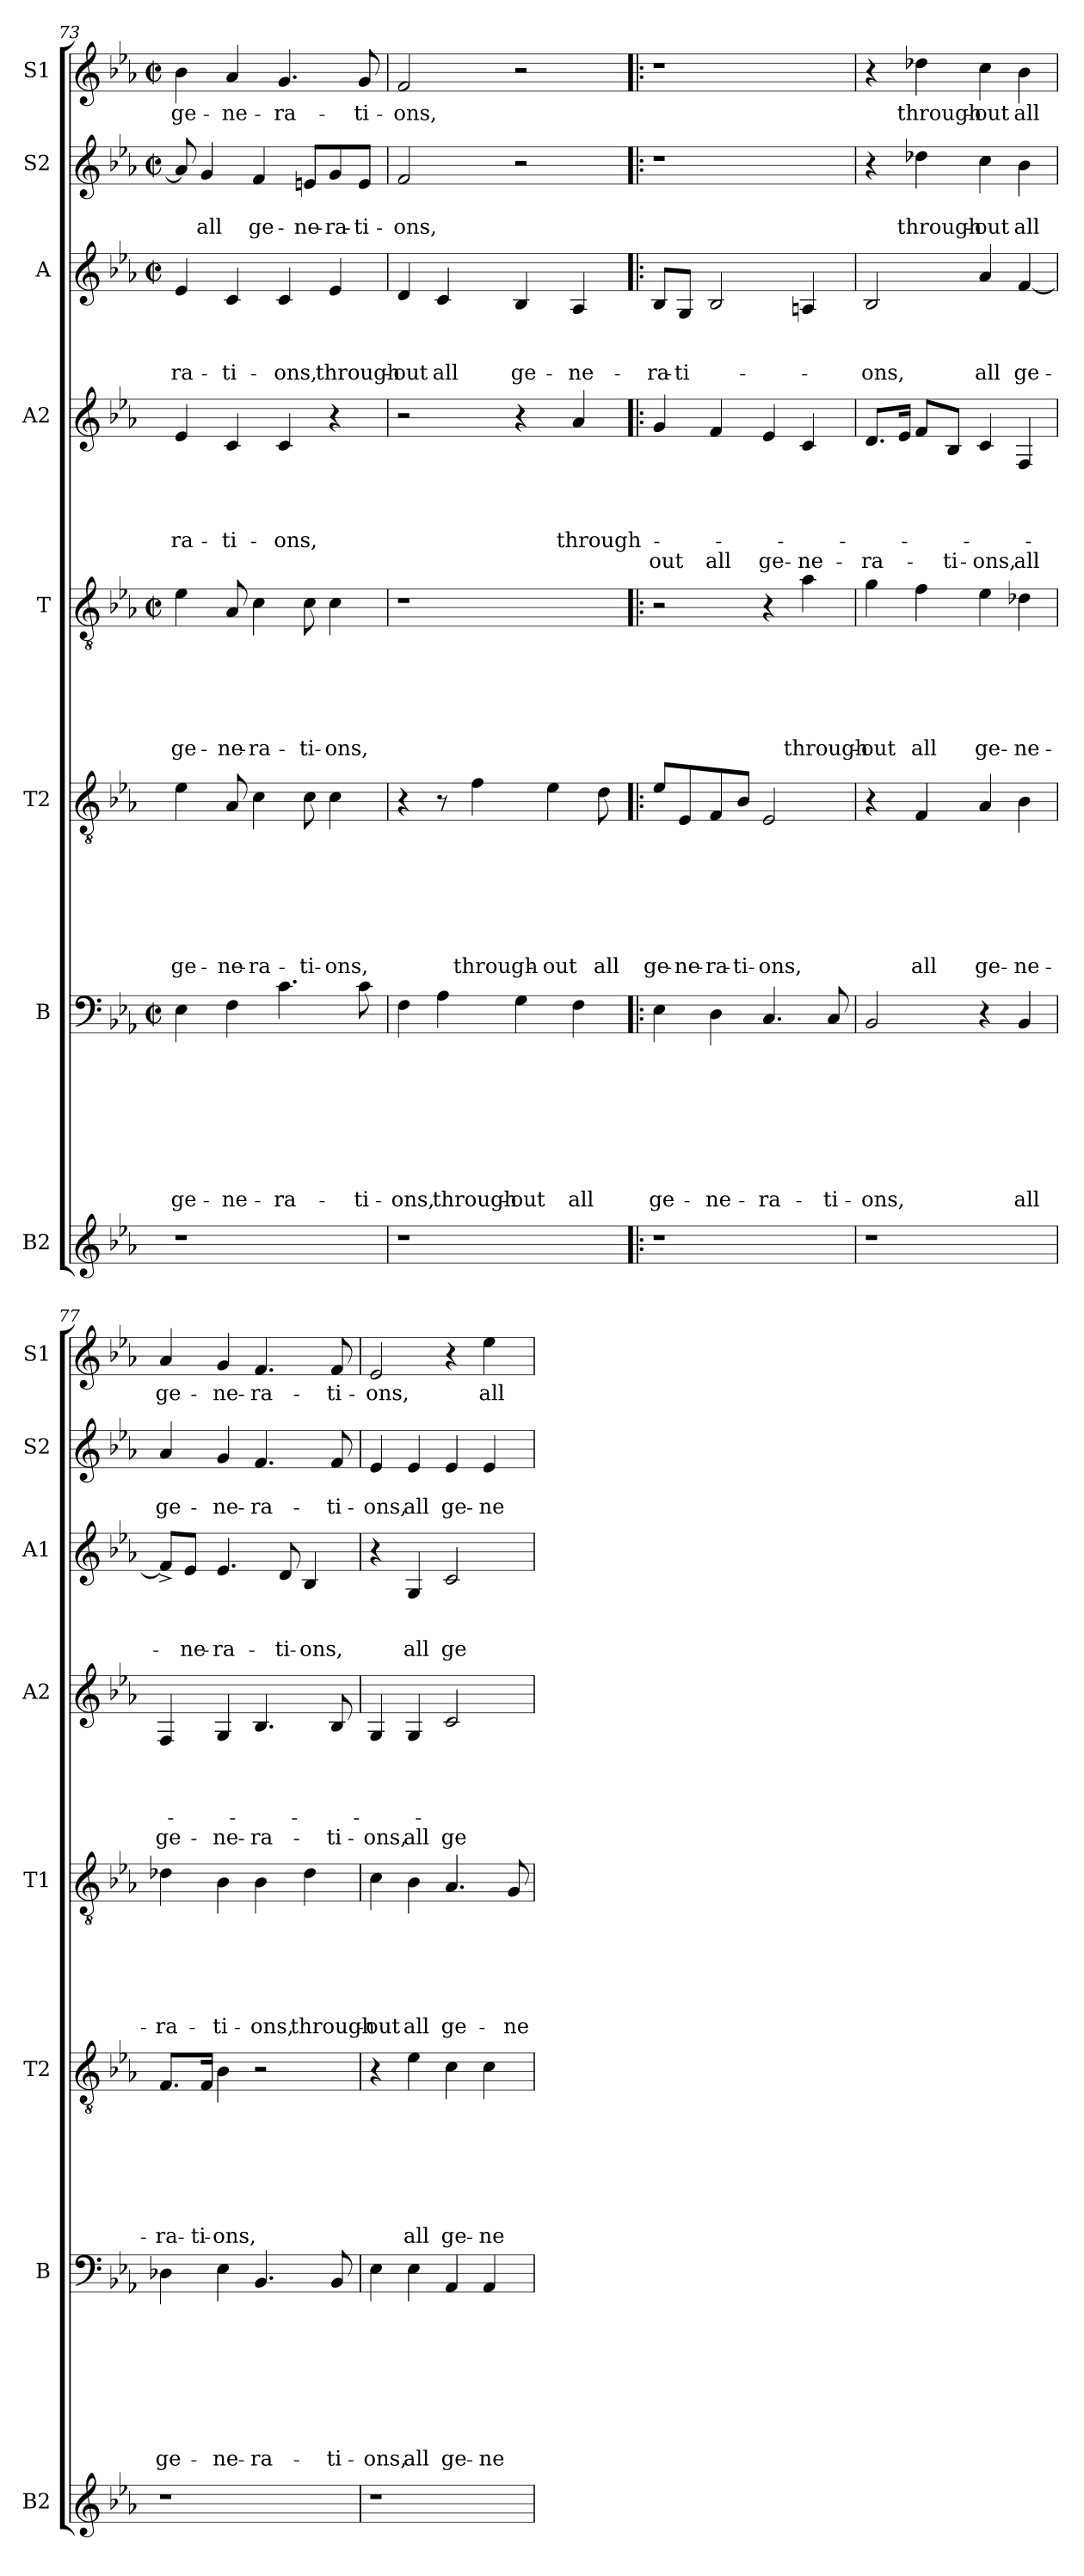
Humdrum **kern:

**kern	**kern	**text	**text	**text	**text	**text	**text	**text	**text	**kern	**text	**text	**text	**text	**text	**text	**text	**kern	**text	**text	**text	**text	**text	**text	**kern	**text	**text	**text	**text	**text	**kern	**text	**text	**text	**kern	**text	**text	**kern	**text
*part8	*part7	*part7	*part7	*part7	*part7	*part7	*part7	*part7	*part7	*part6	*part6	*part6	*part6	*part6	*part6	*part6	*part6	*part5	*part5	*part5	*part5	*part5	*part5	*part5	*part4	*part4	*part4	*part4	*part4	*part4	*part3	*part3	*part3	*part3	*part2	*part2	*part2	*part1	*part1
*staff8	*staff7	*staff7	*staff7	*staff7	*staff7	*staff7	*staff7	*staff7	*staff7	*staff6	*staff6	*staff6	*staff6	*staff6	*staff6	*staff6	*staff6	*staff5	*staff5	*staff5	*staff5	*staff5	*staff5	*staff5	*staff4	*staff4	*staff4	*staff4	*staff4	*staff4	*staff3	*staff3	*staff3	*staff3	*staff2	*staff2	*staff2	*staff1	*staff1
*I"B2	*I"B	*	*	*	*	*	*	*	*	*I"T2	*	*	*	*	*	*	*	*I"T	*	*	*	*	*	*	*I"A2	*	*	*	*	*	*I"A	*	*	*	*I"S2	*	*	*I"S1	*
*I'B2	*I'B	*	*	*	*	*	*	*	*	*I'T2	*	*	*	*	*	*	*	*I'T1	*	*	*	*	*	*	*I'A2	*	*	*	*	*	*I'A1	*	*	*	*I'S2	*	*	*I'S1	*
*clefG2	*clefF4	*	*	*	*	*	*	*	*	*clefGv2	*	*	*	*	*	*	*	*clefGv2	*	*	*	*	*	*	*clefG2	*	*	*	*	*	*clefG2	*	*	*	*clefG2	*	*	*clefG2	*
*k[b-e-a-]	*k[b-e-a-]	*	*	*	*	*	*	*	*	*k[b-e-a-]	*	*	*	*	*	*	*	*k[b-e-a-]	*	*	*	*	*	*	*k[b-e-a-]	*	*	*	*	*	*k[b-e-a-]	*	*	*	*k[b-e-a-]	*	*	*k[b-e-a-]	*
*E-:	*E-:	*	*	*	*	*	*	*	*	*E-:	*	*	*	*	*	*	*	*E-:	*	*	*	*	*	*	*E-:	*	*	*	*	*	*E-:	*	*	*	*E-:	*	*	*E-:	*
*	*M2/2	*	*	*	*	*	*	*	*	*	*	*	*	*	*	*	*	*M2/2	*	*	*	*	*	*	*	*	*	*	*	*	*M2/2	*	*	*	*M2/2	*	*	*M2/2	*
*	*met(c|)	*	*	*	*	*	*	*	*	*	*	*	*	*	*	*	*	*met(c|)	*	*	*	*	*	*	*	*	*	*	*	*	*met(c|)	*	*	*	*met(c|)	*	*	*met(c|)	*
=73	=73	=73	=73	=73	=73	=73	=73	=73	=73	=73	=73	=73	=73	=73	=73	=73	=73	=73	=73	=73	=73	=73	=73	=73	=73	=73	=73	=73	=73	=73	=73	=73	=73	=73	=73	=73	=73	=73	=73
!	!	!	!	!	!	!	!	!	!LO:LY:b	!	!	!	!	!	!	!	!LO:LY:b	!	!	!	!	!	!	!LO:LY:b	!	!	!	!	!LO:LY:b	!	!	!	!	!LO:LY:b	!	!	!	!	!LO:LY:b
1r	4E-\	.	.	.	.	.	.	.	ge-	4e-\	.	.	.	.	.	.	ge-	4e-\	.	.	.	.	.	ge-	4e-/	.	.	.	-ra-	.	4e-/	.	.	-ra-	8a-/]	.	.	4b-\	ge-
!	!	!	!	!	!	!	!	!	!	!	!	!	!	!	!	!	!	!	!	!	!	!	!	!	!	!	!	!	!	!	!	!	!	!	!	!	!LO:LY:b	!	!
.	.	.	.	.	.	.	.	.	.	.	.	.	.	.	.	.	.	.	.	.	.	.	.	.	.	.	.	.	.	.	.	.	.	.	4g/	.	all	.	.
!	!	!	!	!	!	!	!	!	!LO:LY:b	!	!	!	!	!	!	!	!LO:LY:b	!	!	!	!	!	!	!LO:LY:b	!	!	!	!	!LO:LY:b	!	!	!	!	!LO:LY:b	!	!	!	!	!LO:LY:b
.	4F\	.	.	.	.	.	.	.	-ne-	8A-/	.	.	.	.	.	.	-ne-	8A-/	.	.	.	.	.	-ne-	4c/	.	.	.	-ti-	.	4c/	.	.	-ti-	.	.	.	4a-/	-ne-
!	!	!	!	!	!	!	!	!	!	!	!	!	!	!	!	!	!LO:LY:b:rj	!	!	!	!	!	!	!LO:LY:b:rj	!	!	!	!	!	!	!	!	!	!	!	!	!LO:LY:b	!	!
.	.	.	.	.	.	.	.	.	.	4c\	.	.	.	.	.	.	-ra-	4c\	.	.	.	.	.	-ra-	.	.	.	.	.	.	.	.	.	.	4f/	.	ge-	.	.
!	!	!	!	!	!	!	!	!	!LO:LY:b	!	!	!	!	!	!	!	!	!	!	!	!	!	!	!	!	!	!	!	!LO:LY:b	!	!	!	!	!LO:LY:b	!	!	!	!	!LO:LY:b
.	4.c\	.	.	.	.	.	.	.	-ra-	.	.	.	.	.	.	.	.	.	.	.	.	.	.	.	4c/	.	.	.	-ons,	.	4c/	.	.	-ons,	.	.	.	4.g/	-ra-
!	!	!	!	!	!	!	!	!	!	!	!	!	!	!	!	!	!LO:LY:b	!	!	!	!	!	!	!LO:LY:b	!	!	!	!	!	!	!	!	!	!	!	!	!LO:LY:b	!	!
.	.	.	.	.	.	.	.	.	.	8c\	.	.	.	.	.	.	-ti-	8c\	.	.	.	.	.	-ti-	.	.	.	.	.	.	.	.	.	.	8en/L	.	-ne-	.	.
!	!	!	!	!	!	!	!	!	!	!	!	!	!	!	!	!	!LO:LY:b	!	!	!	!	!	!	!LO:LY:b	!	!	!	!	!	!	!	!	!	!LO:LY:b	!	!	!LO:LY:b	!	!
.	.	.	.	.	.	.	.	.	.	4c\	.	.	.	.	.	.	-ons,	4c\	.	.	.	.	.	-ons,	4r	.	.	.	.	.	4e-/	.	.	through-	8g/	.	-ra-	.	.
!	!	!	!	!	!	!	!	!	!LO:LY:b	!	!	!	!	!	!	!	!	!	!	!	!	!	!	!	!	!	!	!	!	!	!	!	!	!	!	!	!LO:LY:b:rj	!	!LO:LY:b
.	8c\	.	.	.	.	.	.	.	-ti-	.	.	.	.	.	.	.	.	.	.	.	.	.	.	.	.	.	.	.	.	.	.	.	.	.	8e/J	.	-ti-	8g/	-ti-
=74	=74	=74	=74	=74	=74	=74	=74	=74	=74	=74	=74	=74	=74	=74	=74	=74	=74	=74	=74	=74	=74	=74	=74	=74	=74	=74	=74	=74	=74	=74	=74	=74	=74	=74	=74	=74	=74	=74	=74
!	!	!	!	!	!	!	!	!	!LO:LY:b	!	!	!	!	!	!	!	!	!	!	!	!	!	!	!	!	!	!	!	!	!	!	!	!	!LO:LY:b	!	!	!LO:LY:b	!	!LO:LY:b
1r	4F\	.	.	.	.	.	.	.	-ons,	4r	.	.	.	.	.	.	.	1r	.	.	.	.	.	.	2r	.	.	.	.	.	4d/	.	.	-out	2f/	.	-ons,	2f/	-ons,
!	!	!	!	!	!	!	!	!	!LO:LY:b	!	!	!	!	!	!	!	!	!	!	!	!	!	!	!	!	!	!	!	!	!	!	!	!	!LO:LY:b	!	!	!	!	!
.	4A-\	.	.	.	.	.	.	.	through-	8r	.	.	.	.	.	.	.	.	.	.	.	.	.	.	.	.	.	.	.	.	4c/	.	.	all	.	.	.	.	.
!	!	!	!	!	!	!	!	!	!	!	!	!	!	!	!	!	!LO:LY:b	!	!	!	!	!	!	!	!	!	!	!	!	!	!	!	!	!	!	!	!	!	!
.	.	.	.	.	.	.	.	.	.	4f\	.	.	.	.	.	.	through-	.	.	.	.	.	.	.	.	.	.	.	.	.	.	.	.	.	.	.	.	.	.
!	!	!	!	!	!	!	!	!	!LO:LY:b:rj	!	!	!	!	!	!	!	!	!	!	!	!	!	!	!	!	!	!	!	!	!	!	!	!	!LO:LY:b	!	!	!	!	!
.	4G\	.	.	.	.	.	.	.	-out	.	.	.	.	.	.	.	.	.	.	.	.	.	.	.	4r	.	.	.	.	.	4B-/	.	.	ge-	2r	.	.	2r	.
!	!	!	!	!	!	!	!	!	!	!	!	!	!	!	!	!	!LO:LY:b:rj	!	!	!	!	!	!	!	!	!	!	!	!	!	!	!	!	!	!	!	!	!	!
.	.	.	.	.	.	.	.	.	.	4e-\	.	.	.	.	.	.	-out	.	.	.	.	.	.	.	.	.	.	.	.	.	.	.	.	.	.	.	.	.	.
!	!	!	!	!	!	!	!	!	!LO:LY:b	!	!	!	!	!	!	!	!	!	!	!	!	!	!	!	!	!	!	!	!LO:LY:b	!	!	!	!	!LO:LY:b	!	!	!	!	!
.	4F\	.	.	.	.	.	.	.	all	.	.	.	.	.	.	.	.	.	.	.	.	.	.	.	4a-/	.	.	.	through-	.	4A-/	.	.	-ne-	.	.	.	.	.
!	!	!	!	!	!	!	!	!	!	!	!	!	!	!	!	!	!LO:LY:b	!	!	!	!	!	!	!	!	!	!	!	!	!	!	!	!	!	!	!	!	!	!
.	.	.	.	.	.	.	.	.	.	8d\	.	.	.	.	.	.	all	.	.	.	.	.	.	.	.	.	.	.	.	.	.	.	.	.	.	.	.	.	.
!!LO:PB:g=z
=75!|:	=75!|:	=75!|:	=75!|:	=75!|:	=75!|:	=75!|:	=75!|:	=75!|:	=75!|:	=75!|:	=75!|:	=75!|:	=75!|:	=75!|:	=75!|:	=75!|:	=75!|:	=75!|:	=75!|:	=75!|:	=75!|:	=75!|:	=75!|:	=75!|:	=75!|:	=75!|:	=75!|:	=75!|:	=75!|:	=75!|:	=75!|:	=75!|:	=75!|:	=75!|:	=75!|:	=75!|:	=75!|:	=75!|:	=75!|:
!	!	!	!	!	!	!	!	!	!LO:LY:b	!	!	!	!	!	!	!	!LO:LY:b	!	!	!	!	!	!	!	!	!	!	!	!	!LO:LY:b	!	!	!	!LO:LY:b	!	!	!	!	!
1r	4E-\	.	.	.	.	.	.	.	ge-	8e-/L	.	.	.	.	.	.	ge-	2r	.	.	.	.	.	.	4g/	.	.	.	.	out	8B-/L	.	.	-ra-	1r	.	.	1r	.
!	!	!	!	!	!	!	!	!	!	!	!	!	!	!	!	!	!LO:LY:b	!	!	!	!	!	!	!	!	!	!	!	!	!	!	!	!	!LO:LY:b	!	!	!	!	!
.	.	.	.	.	.	.	.	.	.	8E-/	.	.	.	.	.	.	-ne-	.	.	.	.	.	.	.	.	.	.	.	.	.	8G/J	.	.	-ti-	.	.	.	.	.
!	!	!	!	!	!	!	!	!	!LO:LY:b	!	!	!	!	!	!	!	!LO:LY:b	!	!	!	!	!	!	!	!	!	!	!	!	!LO:LY:b	!	!	!	!	!	!	!	!	!
.	4D\	.	.	.	.	.	.	.	-ne-	8F/	.	.	.	.	.	.	-ra-	.	.	.	.	.	.	.	4f/	.	.	.	.	all	2B-/	.	.	.	.	.	.	.	.
!	!	!	!	!	!	!	!	!	!	!	!	!	!	!	!	!	!LO:LY:b:rj	!	!	!	!	!	!	!	!	!	!	!	!	!	!	!	!	!	!	!	!	!	!
.	.	.	.	.	.	.	.	.	.	8B-/J	.	.	.	.	.	.	-ti-	.	.	.	.	.	.	.	.	.	.	.	.	.	.	.	.	.	.	.	.	.	.
!	!	!	!	!	!	!	!	!	!LO:LY:b	!	!	!	!	!	!	!	!LO:LY:b	!	!	!	!	!	!	!	!	!	!	!	!	!LO:LY:b	!	!	!	!	!	!	!	!	!
.	4.C/	.	.	.	.	.	.	.	-ra-	2E-/	.	.	.	.	.	.	-ons,	4r	.	.	.	.	.	.	4e-/	.	.	.	.	ge-	.	.	.	.	.	.	.	.	.
!	!	!	!	!	!	!	!	!	!	!	!	!	!	!	!	!	!	!	!	!	!	!	!	!LO:LY:b	!	!	!	!	!	!LO:LY:b:rj	!	!	!	!	!	!	!	!	!
.	.	.	.	.	.	.	.	.	.	.	.	.	.	.	.	.	.	4a-\	.	.	.	.	.	through-	4c/	.	.	.	.	-ne-	4An/	.	.	.	.	.	.	.	.
!	!	!	!	!	!	!	!	!	!LO:LY:b	!	!	!	!	!	!	!	!	!	!	!	!	!	!	!	!	!	!	!	!	!	!	!	!	!	!	!	!	!	!
.	8C/	.	.	.	.	.	.	.	-ti-	.	.	.	.	.	.	.	.	.	.	.	.	.	.	.	.	.	.	.	.	.	.	.	.	.	.	.	.	.	.
=76	=76	=76	=76	=76	=76	=76	=76	=76	=76	=76	=76	=76	=76	=76	=76	=76	=76	=76	=76	=76	=76	=76	=76	=76	=76	=76	=76	=76	=76	=76	=76	=76	=76	=76	=76	=76	=76	=76	=76
!	!	!	!	!	!	!	!	!	!LO:LY:b	!	!	!	!	!	!	!	!	!	!	!	!	!	!	!LO:LY:b	!	!	!	!	!	!LO:LY:b	!	!	!	!LO:LY:b	!	!	!	!	!
1r	2BB-/	.	.	.	.	.	.	.	-ons,	4r	.	.	.	.	.	.	.	4g\	.	.	.	.	.	-out	8.d/L	.	.	.	.	-ra-	2B-/	.	.	-ons,	4r	.	.	4r	.
.	.	.	.	.	.	.	.	.	.	.	.	.	.	.	.	.	.	.	.	.	.	.	.	.	16e-/Jk	.	.	.	.	.	.	.	.	.	.	.	.	.	.
!	!	!	!	!	!	!	!	!	!	!	!	!	!	!	!	!	!LO:LY:b	!	!	!	!	!	!	!LO:LY:b	!	!	!	!	!	!	!	!	!	!	!	!	!LO:LY:b	!	!LO:LY:b
.	.	.	.	.	.	.	.	.	.	4F/	.	.	.	.	.	.	all	4f\	.	.	.	.	.	all	8f/L	.	.	.	.	.	.	.	.	.	4dd-X\	.	through-	4dd-X\	through-
!	!	!	!	!	!	!	!	!	!	!	!	!	!	!	!	!	!	!	!	!	!	!	!	!	!	!	!	!	!	!LO:LY:b	!	!	!	!	!	!	!	!	!
.	.	.	.	.	.	.	.	.	.	.	.	.	.	.	.	.	.	.	.	.	.	.	.	.	8B-/J	.	.	.	.	-ti-	.	.	.	.	.	.	.	.	.
!	!	!	!	!	!	!	!	!	!	!	!	!	!	!	!	!	!LO:LY:b	!	!	!	!	!	!	!LO:LY:b	!	!	!	!	!	!LO:LY:b	!	!	!	!LO:LY:b	!	!	!LO:LY:b	!	!LO:LY:b
.	4r	.	.	.	.	.	.	.	.	4A-/	.	.	.	.	.	.	ge-	4e-\	.	.	.	.	.	ge-	4c/	.	.	.	.	-ons,	4a-/	.	.	all	4cc\	.	-out	4cc\	-out
!	!	!	!	!	!	!	!	!	!LO:LY:b	!	!	!	!	!	!	!	!LO:LY:b	!	!	!	!	!	!	!LO:LY:b	!	!	!	!	!	!LO:LY:b	!	!	!	!LO:LY:b	!	!	!LO:LY:b	!	!LO:LY:b
.	4BB-/	.	.	.	.	.	.	.	all	4B-\	.	.	.	.	.	.	-ne-	4d-X\	.	.	.	.	.	-ne-	4F/	.	.	.	.	all	[<4f/	.	.	ge-	4b-\	.	all	4b-\	all
=77	=77	=77	=77	=77	=77	=77	=77	=77	=77	=77	=77	=77	=77	=77	=77	=77	=77	=77	=77	=77	=77	=77	=77	=77	=77	=77	=77	=77	=77	=77	=77	=77	=77	=77	=77	=77	=77	=77	=77
!	!	!	!	!	!	!	!	!	!LO:LY:b	!	!	!	!	!	!	!	!LO:LY:b	!	!	!	!	!	!	!LO:LY:b	!	!	!	!	!	!LO:LY:b	!	!	!	!	!	!	!LO:LY:b	!	!LO:LY:b
1r	4D-X\	.	.	.	.	.	.	.	ge-	8.F/L	.	.	.	.	.	.	-ra-	4d-X\	.	.	.	.	.	-ra-	4F/	.	.	.	.	ge-	8f^</L]	.	.	.	4a-/	.	ge-	4a-/	ge-
!	!	!	!	!	!	!	!	!	!	!	!	!	!	!	!	!	!	!	!	!	!	!	!	!	!	!	!	!	!	!	!	!	!	!LO:LY:b	!	!	!	!	!
.	.	.	.	.	.	.	.	.	.	.	.	.	.	.	.	.	.	.	.	.	.	.	.	.	.	.	.	.	.	.	8e-/J	.	.	-ne-	.	.	.	.	.
!	!	!	!	!	!	!	!	!	!	!	!	!	!	!	!	!	!LO:LY:b	!	!	!	!	!	!	!	!	!	!	!	!	!	!	!	!	!	!	!	!	!	!
.	.	.	.	.	.	.	.	.	.	16F/Jk	.	.	.	.	.	.	-ti-	.	.	.	.	.	.	.	.	.	.	.	.	.	.	.	.	.	.	.	.	.	.
!	!	!	!	!	!	!	!	!	!LO:LY:b	!	!	!	!	!	!	!	!LO:LY:b	!	!	!	!	!	!	!LO:LY:b	!	!	!	!	!	!LO:LY:b	!	!	!	!LO:LY:b	!	!	!LO:LY:b	!	!LO:LY:b
.	4E-\	.	.	.	.	.	.	.	-ne-	4B-\	.	.	.	.	.	.	-ons,	4B-\	.	.	.	.	.	-ti-	4G/	.	.	.	.	-ne-	4.e-/	.	.	-ra-	4g/	.	-ne-	4g/	-ne-
!	!	!	!	!	!	!	!	!	!LO:LY:b	!	!	!	!	!	!	!	!	!	!	!	!	!	!	!LO:LY:b	!	!	!	!	!	!LO:LY:b	!	!	!	!	!	!	!LO:LY:b	!	!LO:LY:b
.	4.BB-/	.	.	.	.	.	.	.	-ra-	2r	.	.	.	.	.	.	.	4B-\	.	.	.	.	.	-ons,	4.B-/	.	.	.	.	-ra-	.	.	.	.	4.f/	.	-ra-	4.f/	-ra-
!	!	!	!	!	!	!	!	!	!	!	!	!	!	!	!	!	!	!	!	!	!	!	!	!	!	!	!	!	!	!	!	!	!	!LO:LY:b	!	!	!	!	!
.	.	.	.	.	.	.	.	.	.	.	.	.	.	.	.	.	.	.	.	.	.	.	.	.	.	.	.	.	.	.	8d/	.	.	-ti-	.	.	.	.	.
!	!	!	!	!	!	!	!	!	!	!	!	!	!	!	!	!	!	!	!	!	!	!	!	!LO:LY:b	!	!	!	!	!	!	!	!	!	!LO:LY:b	!	!	!	!	!
.	.	.	.	.	.	.	.	.	.	.	.	.	.	.	.	.	.	4d-\	.	.	.	.	.	through-	.	.	.	.	.	.	4B-/	.	.	-ons,	.	.	.	.	.
!	!	!	!	!	!	!	!	!	!LO:LY:b	!	!	!	!	!	!	!	!	!	!	!	!	!	!	!	!	!	!	!	!	!LO:LY:b	!	!	!	!	!	!	!LO:LY:b	!	!LO:LY:b
.	8BB-/	.	.	.	.	.	.	.	-ti-	.	.	.	.	.	.	.	.	.	.	.	.	.	.	.	8B-/	.	.	.	.	-ti-	.	.	.	.	8f/	.	-ti-	8f/	-ti-
=78	=78	=78	=78	=78	=78	=78	=78	=78	=78	=78	=78	=78	=78	=78	=78	=78	=78	=78	=78	=78	=78	=78	=78	=78	=78	=78	=78	=78	=78	=78	=78	=78	=78	=78	=78	=78	=78	=78	=78
!	!	!	!	!	!	!	!	!	!LO:LY:b	!	!	!	!	!	!	!	!	!	!	!	!	!	!	!LO:LY:b	!	!	!	!	!	!LO:LY:b	!	!	!	!	!	!	!LO:LY:b	!	!LO:LY:b
1r	4E-\	.	.	.	.	.	.	.	-ons,	4r	.	.	.	.	.	.	.	4c\	.	.	.	.	.	-out	4G/	.	.	.	.	-ons,	4r	.	.	.	4e-/	.	-ons,	2e-/	-ons,
!	!	!	!	!	!	!	!	!	!LO:LY:b	!	!	!	!	!	!	!	!LO:LY:b	!	!	!	!	!	!	!LO:LY:b	!	!	!	!	!	!LO:LY:b	!	!	!	!LO:LY:b	!	!	!LO:LY:b	!	!
.	4E-\	.	.	.	.	.	.	.	all	4e-\	.	.	.	.	.	.	all	4B-\	.	.	.	.	.	all	4G/	.	.	.	.	all	4G/	.	.	all	4e-/	.	all	.	.
!	!	!	!	!	!	!	!	!	!LO:LY:b	!	!	!	!	!	!	!	!LO:LY:b	!	!	!	!	!	!	!LO:LY:b	!	!	!	!	!	!LO:LY:b	!	!	!	!LO:LY:b	!	!	!LO:LY:b	!	!
.	4AA-/	.	.	.	.	.	.	.	ge-	4c\	.	.	.	.	.	.	ge-	4.A-/	.	.	.	.	.	ge-	2c/	.	.	.	.	ge-	2c/	.	.	ge-	4e-/	.	ge-	4r	.
!	!	!	!	!	!	!	!	!	!LO:LY:b:rj	!	!	!	!	!	!	!	!LO:LY:b:rj	!	!	!	!	!	!	!	!	!	!	!	!	!	!	!	!	!	!	!	!LO:LY:b:rj	!	!LO:LY:b
.	4AA-/	.	.	.	.	.	.	.	-ne-	4c\	.	.	.	.	.	.	-ne-	.	.	.	.	.	.	.	.	.	.	.	.	.	.	.	.	.	4e-/	.	-ne-	4ee-\	all
!	!	!	!	!	!	!	!	!	!	!	!	!	!	!	!	!	!	!	!	!	!	!	!	!LO:LY:b	!	!	!	!	!	!	!	!	!	!	!	!	!	!	!
.	.	.	.	.	.	.	.	.	.	.	.	.	.	.	.	.	.	8G/	.	.	.	.	.	-ne-	.	.	.	.	.	.	.	.	.	.	.	.	.	.	.
=	=	=	=	=	=	=	=	=	=	=	=	=	=	=	=	=	=	=	=	=	=	=	=	=	=	=	=	=	=	=	=	=	=	=	=	=	=	=	=
*-	*-	*-	*-	*-	*-	*-	*-	*-	*-	*-	*-	*-	*-	*-	*-	*-	*-	*-	*-	*-	*-	*-	*-	*-	*-	*-	*-	*-	*-	*-	*-	*-	*-	*-	*-	*-	*-	*-	*-
